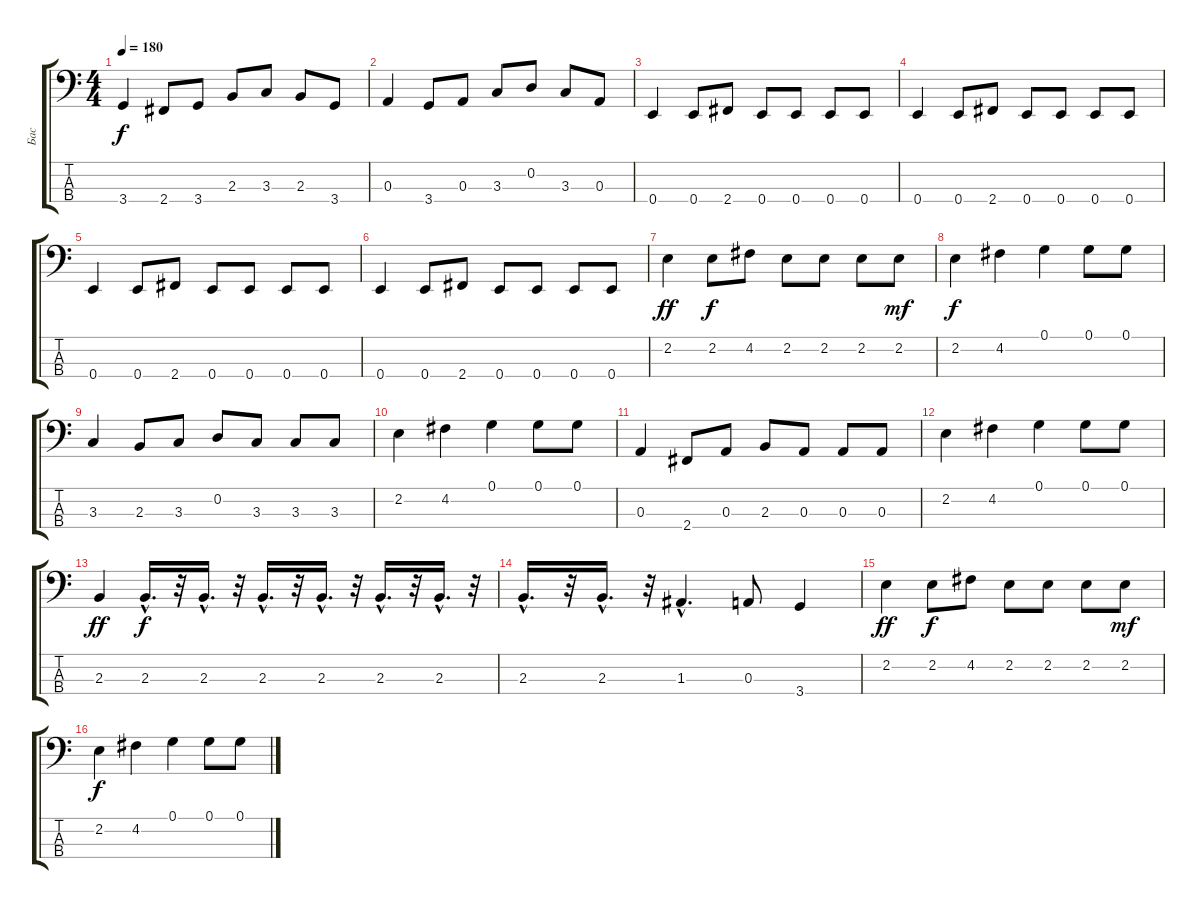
\track ("Бас" "Бас") {instrument electricbasspick}
\staff {score tabs}
\tuning (G2 D2 A1 E1) {hide}
\ts (4 4)
\tempo 180
\clef f4
\ks c
3.4.4{dy f} 2.4.8 3.4.8 2.3.8 3.3.8 2.3.8 3.4.8 |
0.3.4 3.4.8 0.3.8 3.3.8 0.2.8 3.3.8 0.3.8 |
0.4.4 0.4.8 2.4.8 0.4.8 0.4.8 0.4.8 0.4.8 |
0.4.4 0.4.8 2.4.8 0.4.8 0.4.8 0.4.8 0.4.8 |
0.4.4 0.4.8 2.4.8 0.4.8 0.4.8 0.4.8 0.4.8 |
0.4.4 0.4.8 2.4.8 0.4.8 0.4.8 0.4.8 0.4.8 |
2.2.4{dy ff} 2.2.8{dy f} 4.2.8 2.2.8 2.2.8 2.2.8 2.2.8{dy mf} |
2.2.4{dy f} 4.2.4 0.1.4 0.1.8 0.1.8 |
3.3.4 2.3.8 3.3.8 0.2.8 3.3.8 3.3.8 3.3.8 |
2.2.4 4.2.4 0.1.4 0.1.8 0.1.8 |
0.3.4 2.4.8 0.3.8 2.3.8 0.3.8 0.3.8 0.3.8 |
2.2.4 4.2.4 0.1.4 0.1.8 0.1.8 |
2.3.4{dy ff} 2.3{hac}.16{d dy f} r.32 2.3{hac}.16{d} r.32 2.3{hac}.16{d} r.32 2.3{hac}.16{d} r.32 2.3{hac}.16{d} r.32 2.3{hac}.16{d} r.32 |
2.3{hac}.16{d} r.32 2.3{hac}.16{d} r.32 1.3{hac}.4{d} 0.3.8 3.4.4 |
2.2.4{dy ff} 2.2.8{dy f} 4.2.8 2.2.8 2.2.8 2.2.8 2.2.8{dy mf} |
2.2.4{dy f} 4.2.4 0.1.4 0.1.8 0.1.8
